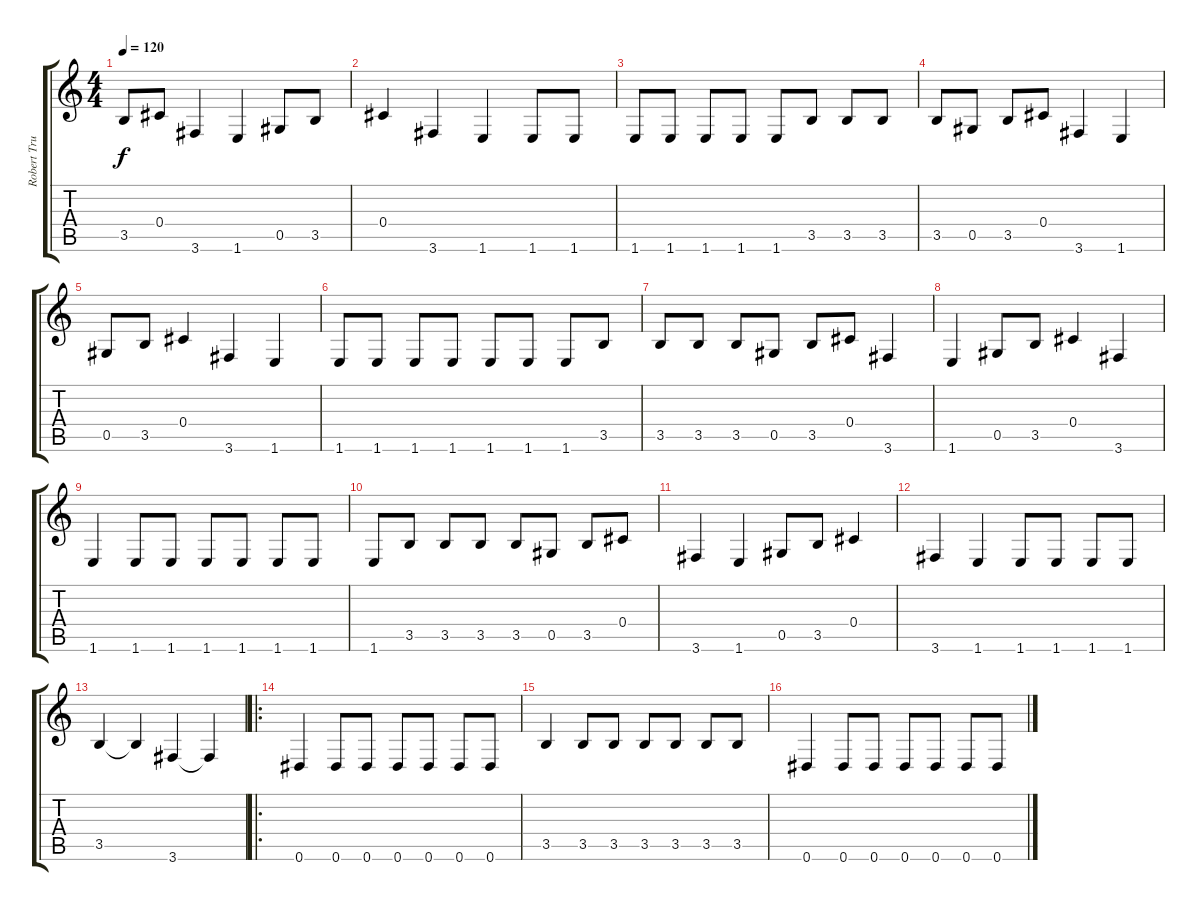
\track ("Robert Trujillo" "Robert Tru") {instrument electricbassfinger}
\staff {score tabs}
\tuning (Eb4 Bb3 Gb3 Db3 Ab2 Eb2) {hide}
\ts (4 4)
\tempo 120
\clef g2
\ks c
3.5.8{dy f} 0.4.8 3.6.4 1.6.4 0.5.8 3.5.8 |
0.4.4 3.6.4 1.6.4 1.6.8 1.6.8 |
1.6.8 1.6.8 1.6.8 1.6.8 1.6.8 3.5.8 3.5.8 3.5.8 |
3.5.8 0.5.8 3.5.8 0.4.8 3.6.4 1.6.4 |
0.5.8 3.5.8 0.4.4 3.6.4 1.6.4 |
1.6.8 1.6.8 1.6.8 1.6.8 1.6.8 1.6.8 1.6.8 3.5.8 |
3.5.8 3.5.8 3.5.8 0.5.8 3.5.8 0.4.8 3.6.4 |
1.6.4 0.5.8 3.5.8 0.4.4 3.6.4 |
1.6.4 1.6.8 1.6.8 1.6.8 1.6.8 1.6.8 1.6.8 |
1.6.8 3.5.8 3.5.8 3.5.8 3.5.8 0.5.8 3.5.8 0.4.8 |
3.6.4 1.6.4 0.5.8 3.5.8 0.4.4 |
3.6.4 1.6.4 1.6.8 1.6.8 1.6.8 1.6.8 |
3.5.4 3.5{t}.4 3.6.4 3.6{t}.4 |
\ro
0.6.4 0.6.8 0.6.8 0.6.8 0.6.8 0.6.8 0.6.8 |
3.5.4 3.5.8 3.5.8 3.5.8 3.5.8 3.5.8 3.5.8 |
0.6.4 0.6.8 0.6.8 0.6.8 0.6.8 0.6.8 0.6.8
